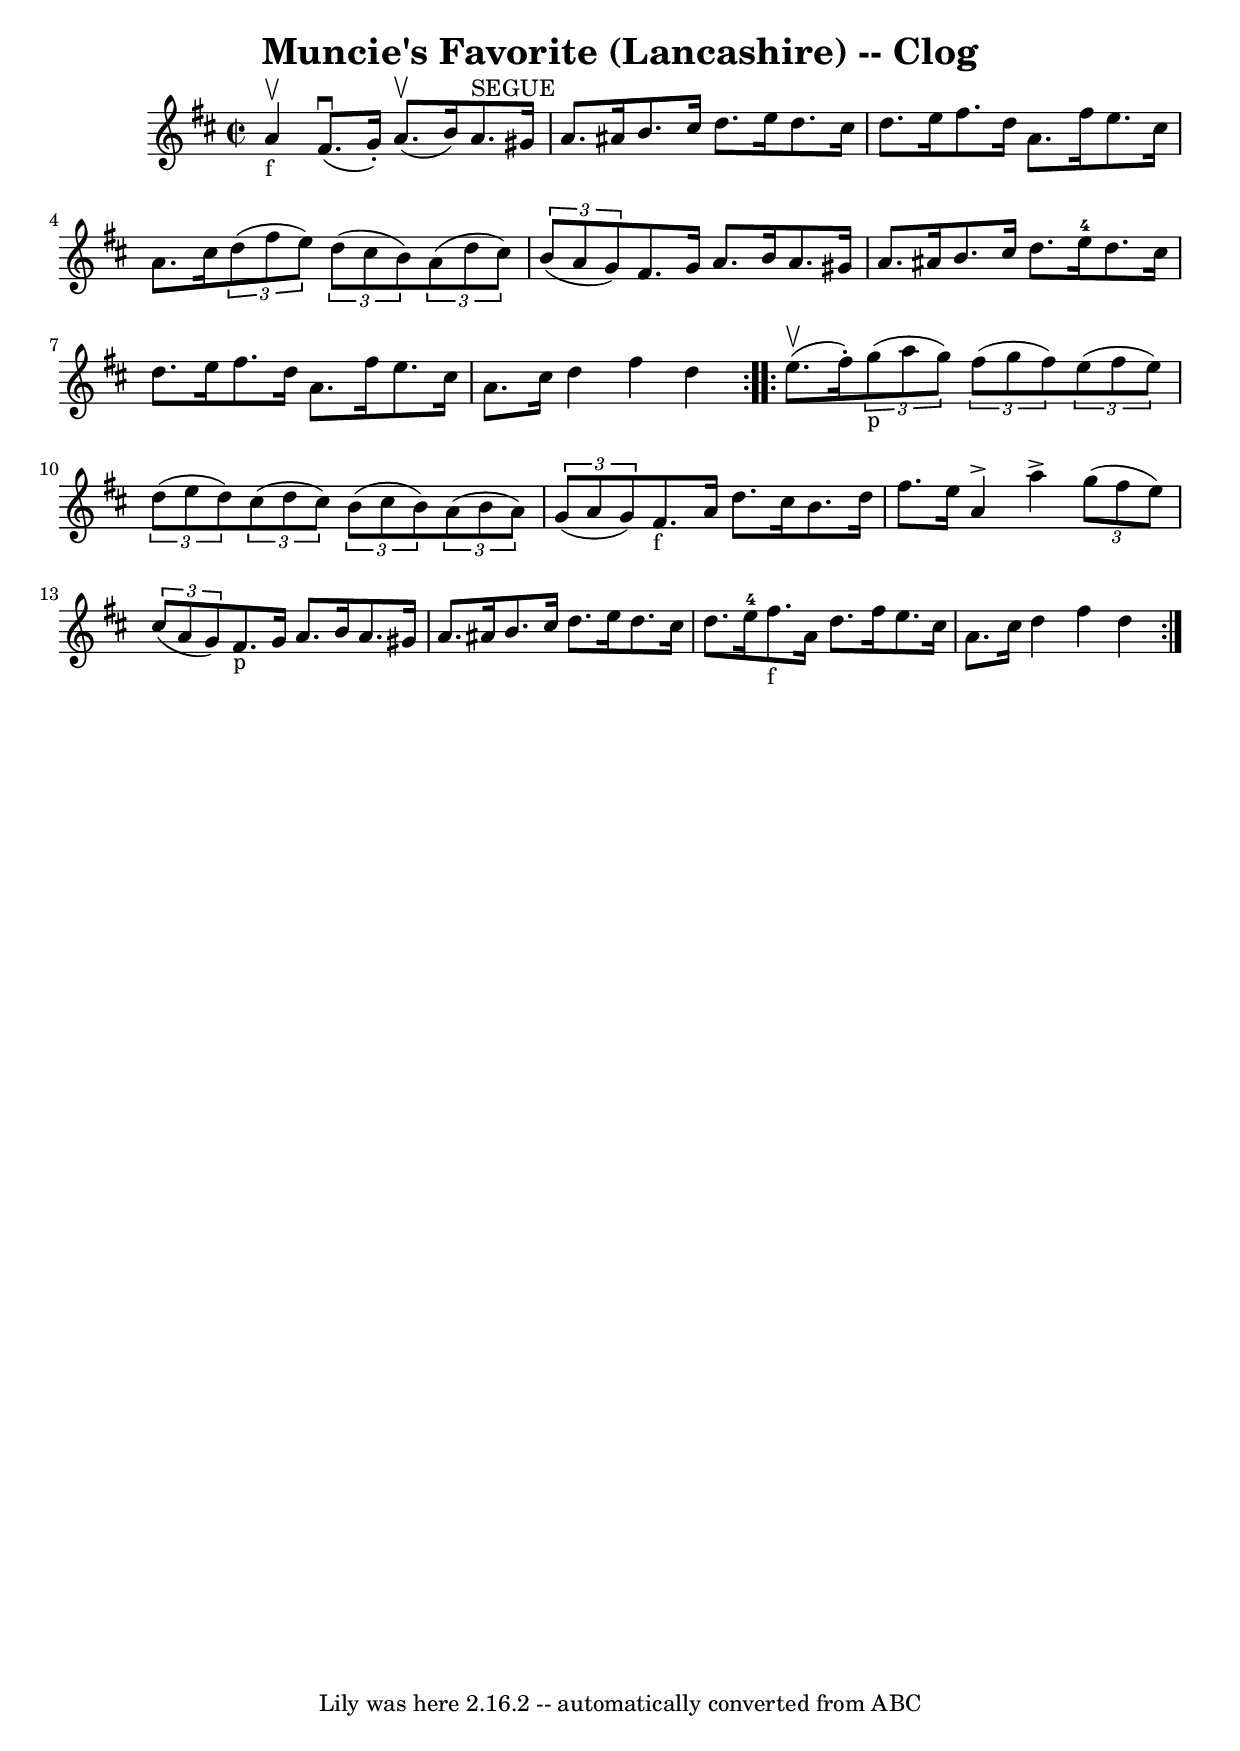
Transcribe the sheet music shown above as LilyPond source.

\version "2.7.40"
\include "Mammoth.ily"
\header {
	book = "Ryan's Mammoth Collection"
	crossRefNumber = "1"
	footnotes = "\\\\157 931"
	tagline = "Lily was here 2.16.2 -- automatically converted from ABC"
	title = "Muncie's Favorite (Lancashire) -- Clog"
}
voicedefault =  {
\set Score.defaultBarType = "empty"

\repeat volta 2 {
\override Staff.TimeSignature #'style = #'C
 \time 2/2 \key d \major a'4_"f"^\upbow |
 fis'8.^\downbow(
g'16 -.) a'8.^\upbow(b'16) a'8.^"SEGUE" gis'16 a'8.    
ais'16    |
 b'8. cis''16 d''8. e''16 d''8. cis''16    
d''8. e''16    |
 fis''8. d''16 a'8. fis''16 e''8.    
cis''16 a'8. cis''16    |
   \times 2/3 { d''8 (fis''8 e''8 
) }   \times 2/3 { d''8 (cis''8 b'8) }   \times 2/3 { a'8 (
d''8 cis''8) }   \times 2/3 { b'8 (a'8 g'8) }   |
     
fis'8. g'16 a'8. b'16 a'8. gis'16 a'8. ais'16    |
  
 b'8. cis''16 d''8. e''16-4 d''8. cis''16 d''8. e''16    
|
 fis''8. d''16 a'8. fis''16 e''8. cis''16 a'8.    
cis''16    |
 d''4 fis''4 d''4  }     \repeat volta 2 { e''8. 
^\upbow(fis''16 -.)   |
     \times 2/3 { g''8_"p"(a''8    
g''8) }   \times 2/3 { fis''8 (g''8 fis''8) }   \times 2/3 {   
e''8 (fis''8 e''8) }   \times 2/3 { d''8 (e''8 d''8) }   
|
     \times 2/3 { cis''8 (d''8 cis''8) }   \times 2/3 {   
b'8 (cis''8 b'8) }   \times 2/3 { a'8 (b'8 a'8) }   
\times 2/3 { g'8 (a'8 g'8) }   |
 fis'8._"f" a'16    
d''8. cis''16 b'8. d''16 fis''8. e''16    |
 a'4 
^\accent a''4^\accent   \times 2/3 { g''8 (fis''8 e''8) }   
\times 2/3 { cis''8 (a'8 g'8) }   |
 fis'8._"p" g'16  
 a'8. b'16 a'8. gis'16 a'8. ais'16    |
 b'8.    
cis''16 d''8. e''16 d''8. cis''16 d''8. e''16-4   |
 
 fis''8._"f" a'16 d''8. fis''16 e''8. cis''16 a'8.    
cis''16    |
 d''4 fis''4 d''4  }   
}

\score{
    <<

	\context Staff="default"
	{
	    \voicedefault 
	}

    >>
	\layout {
	}
	\midi {}
}
